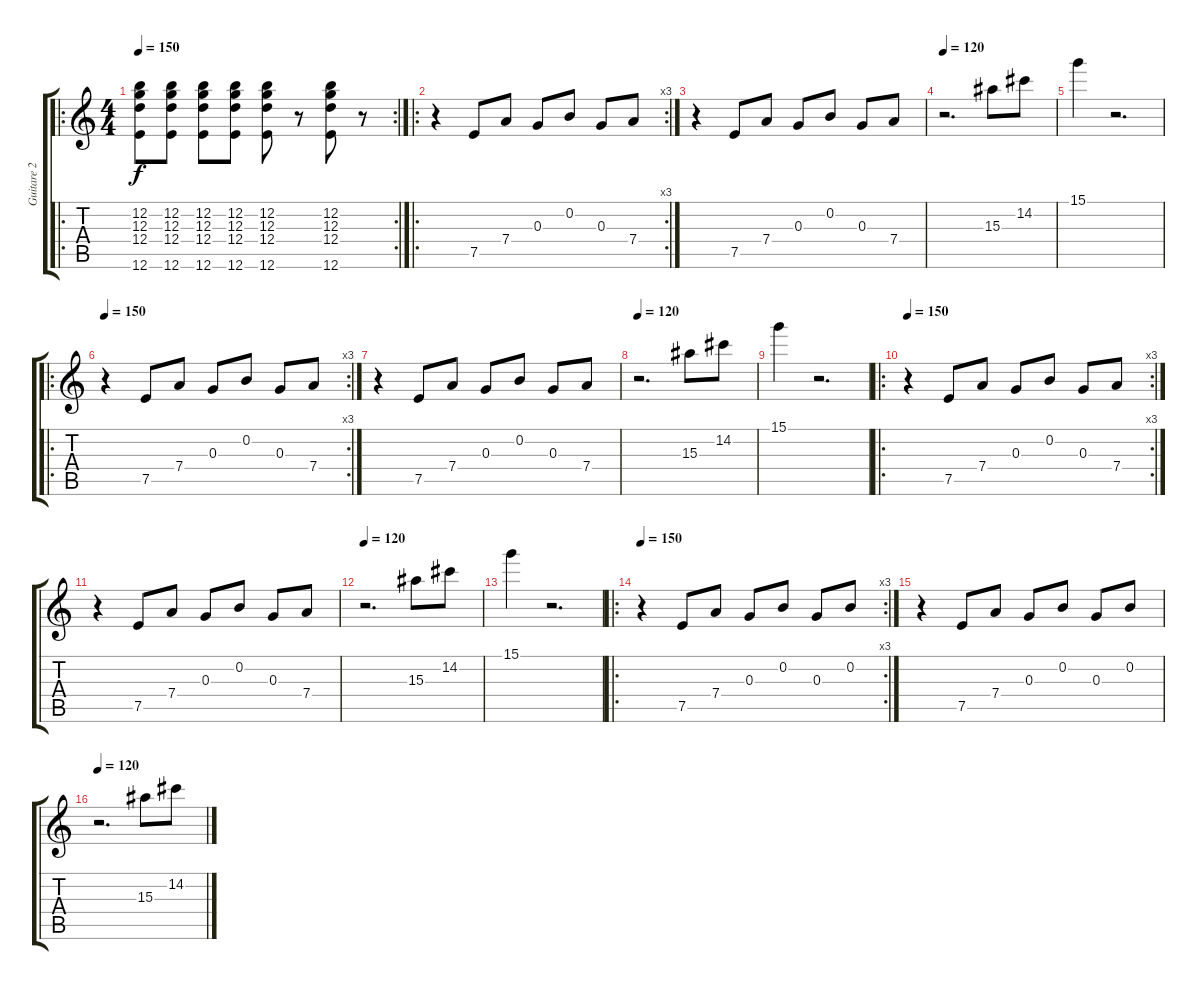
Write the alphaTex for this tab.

\track ("Guitare 2" "Guitare 2") {instrument overdrivenguitar}
\staff {score tabs}
\tuning (E4 B3 G3 D3 A2 E2) {hide}
\ro
\rc 2
\ts (4 4)
\tempo 150
\clef g2
\ks c
(12.2 12.3 12.4 12.6).8{dy f instrument overdrivenguitar} (12.2 12.3 12.4 12.6).8 (12.2 12.3 12.4 12.6).8 (12.2 12.3 12.4 12.6).8 (12.2 12.3 12.4 12.6).8 r.8 (12.2 12.3 12.4 12.6).8 r.8 |
\ro
\rc 3
r.4 7.5.8{instrument distortionguitar} 7.4.8 0.3.8 0.2.8 0.3.8 7.4.8 |
r.4 7.5.8 7.4.8 0.3.8 0.2.8 0.3.8 7.4.8 |
\tempo 120
r.2{d} 15.3.8 14.2.8 |
15.1.4 r.2{d} |
\ro
\rc 3
\tempo 150
r.4 7.5.8{instrument distortionguitar} 7.4.8 0.3.8 0.2.8 0.3.8 7.4.8 |
r.4 7.5.8 7.4.8 0.3.8 0.2.8 0.3.8 7.4.8 |
\tempo 120
r.2{d} 15.3.8 14.2.8 |
15.1.4 r.2{d} |
\ro
\rc 3
\tempo 150
r.4 7.5.8{instrument distortionguitar} 7.4.8 0.3.8 0.2.8 0.3.8 7.4.8 |
r.4 7.5.8 7.4.8 0.3.8 0.2.8 0.3.8 7.4.8 |
\tempo 120
r.2{d} 15.3.8 14.2.8 |
15.1.4 r.2{d} |
\ro
\rc 3
\tempo 150
r.4 7.5.8{instrument distortionguitar} 7.4.8 0.3.8 0.2.8 0.3.8 0.2.8 |
r.4 7.5.8 7.4.8 0.3.8 0.2.8 0.3.8 0.2.8 |
\tempo 120
r.2{d} 15.3.8 14.2.8
